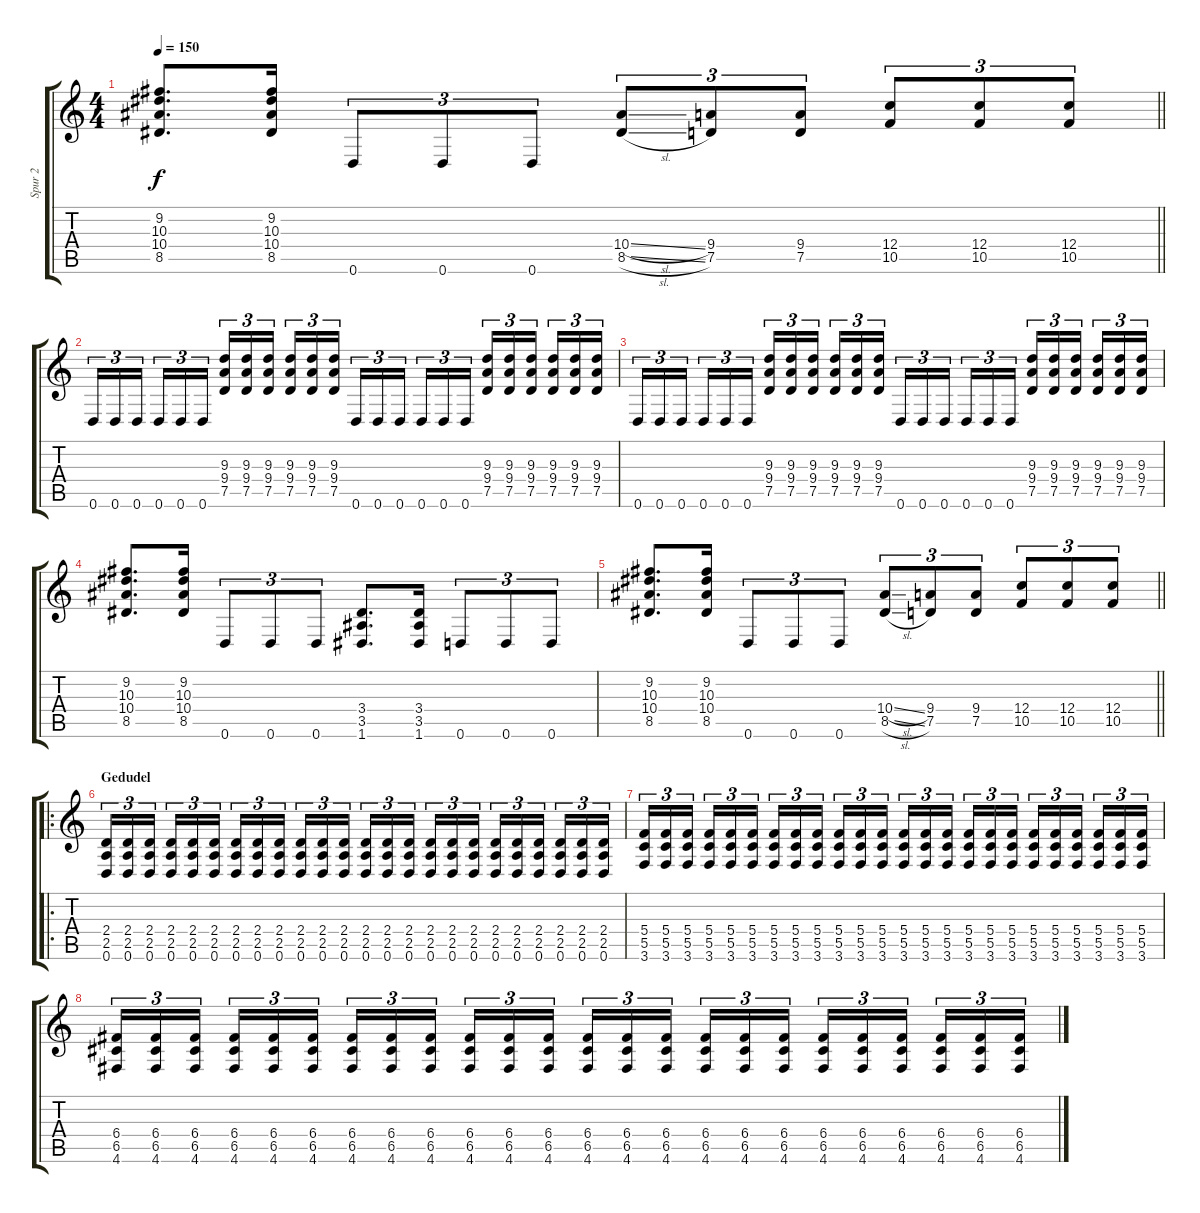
\track ("Spur 2" "Spur 2") {instrument distortionguitar}
\staff {score tabs}
\tuning (D4 A3 F3 C3 G2 D2) {hide}
\ts (4 4)
\tempo 150
\clef g2
\barLineRight lightlight
\ks c
(9.2 10.3 10.4 8.5).8{d dy f} (9.2 10.3 10.4 8.5).16 0.6.8{tu (3 2)} 0.6.8{tu (3 2)} 0.6.8{tu (3 2)} (10.4{sl} 8.5{sl}).8{tu (3 2)} (9.4 7.5).8{tu (3 2)} (9.4 7.5).8{tu (3 2)} (12.4 10.5).8{tu (3 2)} (12.4 10.5).8{tu (3 2)} (12.4 10.5).8{tu (3 2)} |
0.6.16{tu (3 2)} 0.6.16{tu (3 2)} 0.6.16{tu (3 2) beam splitsecondary} 0.6.16{tu (3 2)} 0.6.16{tu (3 2)} 0.6.16{tu (3 2)} (9.3 9.4 7.5).16{tu (3 2)} (9.3 9.4 7.5).16{tu (3 2)} (9.3 9.4 7.5).16{tu (3 2) beam splitsecondary} (9.3 9.4 7.5).16{tu (3 2)} (9.3 9.4 7.5).16{tu (3 2)} (9.3 9.4 7.5).16{tu (3 2)} 0.6.16{tu (3 2)} 0.6.16{tu (3 2)} 0.6.16{tu (3 2) beam splitsecondary} 0.6.16{tu (3 2)} 0.6.16{tu (3 2)} 0.6.16{tu (3 2)} (9.3 9.4 7.5).16{tu (3 2)} (9.3 9.4 7.5).16{tu (3 2)} (9.3 9.4 7.5).16{tu (3 2) beam splitsecondary} (9.3 9.4 7.5).16{tu (3 2)} (9.3 9.4 7.5).16{tu (3 2)} (9.3 9.4 7.5).16{tu (3 2)} |
0.6.16{tu (3 2)} 0.6.16{tu (3 2)} 0.6.16{tu (3 2) beam splitsecondary} 0.6.16{tu (3 2)} 0.6.16{tu (3 2)} 0.6.16{tu (3 2)} (9.3 9.4 7.5).16{tu (3 2)} (9.3 9.4 7.5).16{tu (3 2)} (9.3 9.4 7.5).16{tu (3 2) beam splitsecondary} (9.3 9.4 7.5).16{tu (3 2)} (9.3 9.4 7.5).16{tu (3 2)} (9.3 9.4 7.5).16{tu (3 2)} 0.6.16{tu (3 2)} 0.6.16{tu (3 2)} 0.6.16{tu (3 2) beam splitsecondary} 0.6.16{tu (3 2)} 0.6.16{tu (3 2)} 0.6.16{tu (3 2)} (9.3 9.4 7.5).16{tu (3 2)} (9.3 9.4 7.5).16{tu (3 2)} (9.3 9.4 7.5).16{tu (3 2) beam splitsecondary} (9.3 9.4 7.5).16{tu (3 2)} (9.3 9.4 7.5).16{tu (3 2)} (9.3 9.4 7.5).16{tu (3 2)} |
(9.2 10.3 10.4 8.5).8{d} (9.2 10.3 10.4 8.5).16 0.6.8{tu (3 2)} 0.6.8{tu (3 2)} 0.6.8{tu (3 2)} (3.4 3.5 1.6).8{d} (3.4 3.5 1.6).16 0.6.8{tu (3 2)} 0.6.8{tu (3 2)} 0.6.8{tu (3 2)} |
\barLineRight lightlight
(9.2 10.3 10.4 8.5).8{d} (9.2 10.3 10.4 8.5).16 0.6.8{tu (3 2)} 0.6.8{tu (3 2)} 0.6.8{tu (3 2)} (10.4{sl} 8.5{sl}).8{tu (3 2)} (9.4 7.5).8{tu (3 2)} (9.4 7.5).8{tu (3 2)} (12.4 10.5).8{tu (3 2)} (12.4 10.5).8{tu (3 2)} (12.4 10.5).8{tu (3 2)} |
\ro
\section ("" "Gedudel")
(2.4 2.5 0.6).16{tu (3 2)} (2.4 2.5 0.6).16{tu (3 2)} (2.4 2.5 0.6).16{tu (3 2) beam splitsecondary} (2.4 2.5 0.6).16{tu (3 2)} (2.4 2.5 0.6).16{tu (3 2)} (2.4 2.5 0.6).16{tu (3 2)} (2.4 2.5 0.6).16{tu (3 2)} (2.4 2.5 0.6).16{tu (3 2)} (2.4 2.5 0.6).16{tu (3 2) beam splitsecondary} (2.4 2.5 0.6).16{tu (3 2)} (2.4 2.5 0.6).16{tu (3 2)} (2.4 2.5 0.6).16{tu (3 2)} (2.4 2.5 0.6).16{tu (3 2)} (2.4 2.5 0.6).16{tu (3 2)} (2.4 2.5 0.6).16{tu (3 2) beam splitsecondary} (2.4 2.5 0.6).16{tu (3 2)} (2.4 2.5 0.6).16{tu (3 2)} (2.4 2.5 0.6).16{tu (3 2)} (2.4 2.5 0.6).16{tu (3 2)} (2.4 2.5 0.6).16{tu (3 2)} (2.4 2.5 0.6).16{tu (3 2) beam splitsecondary} (2.4 2.5 0.6).16{tu (3 2)} (2.4 2.5 0.6).16{tu (3 2)} (2.4 2.5 0.6).16{tu (3 2)} |
(5.4 5.5 3.6).16{tu (3 2)} (5.4 5.5 3.6).16{tu (3 2)} (5.4 5.5 3.6).16{tu (3 2) beam splitsecondary} (5.4 5.5 3.6).16{tu (3 2)} (5.4 5.5 3.6).16{tu (3 2)} (5.4 5.5 3.6).16{tu (3 2)} (5.4 5.5 3.6).16{tu (3 2)} (5.4 5.5 3.6).16{tu (3 2)} (5.4 5.5 3.6).16{tu (3 2) beam splitsecondary} (5.4 5.5 3.6).16{tu (3 2)} (5.4 5.5 3.6).16{tu (3 2)} (5.4 5.5 3.6).16{tu (3 2)} (5.4 5.5 3.6).16{tu (3 2)} (5.4 5.5 3.6).16{tu (3 2)} (5.4 5.5 3.6).16{tu (3 2) beam splitsecondary} (5.4 5.5 3.6).16{tu (3 2)} (5.4 5.5 3.6).16{tu (3 2)} (5.4 5.5 3.6).16{tu (3 2)} (5.4 5.5 3.6).16{tu (3 2)} (5.4 5.5 3.6).16{tu (3 2)} (5.4 5.5 3.6).16{tu (3 2) beam splitsecondary} (5.4 5.5 3.6).16{tu (3 2)} (5.4 5.5 3.6).16{tu (3 2)} (5.4 5.5 3.6).16{tu (3 2)} |
(6.4 6.5 4.6).16{tu (3 2)} (6.4 6.5 4.6).16{tu (3 2)} (6.4 6.5 4.6).16{tu (3 2) beam splitsecondary} (6.4 6.5 4.6).16{tu (3 2)} (6.4 6.5 4.6).16{tu (3 2)} (6.4 6.5 4.6).16{tu (3 2)} (6.4 6.5 4.6).16{tu (3 2)} (6.4 6.5 4.6).16{tu (3 2)} (6.4 6.5 4.6).16{tu (3 2) beam splitsecondary} (6.4 6.5 4.6).16{tu (3 2)} (6.4 6.5 4.6).16{tu (3 2)} (6.4 6.5 4.6).16{tu (3 2)} (6.4 6.5 4.6).16{tu (3 2)} (6.4 6.5 4.6).16{tu (3 2)} (6.4 6.5 4.6).16{tu (3 2) beam splitsecondary} (6.4 6.5 4.6).16{tu (3 2)} (6.4 6.5 4.6).16{tu (3 2)} (6.4 6.5 4.6).16{tu (3 2)} (6.4 6.5 4.6).16{tu (3 2)} (6.4 6.5 4.6).16{tu (3 2)} (6.4 6.5 4.6).16{tu (3 2) beam splitsecondary} (6.4 6.5 4.6).16{tu (3 2)} (6.4 6.5 4.6).16{tu (3 2)} (6.4 6.5 4.6).16{tu (3 2)}
